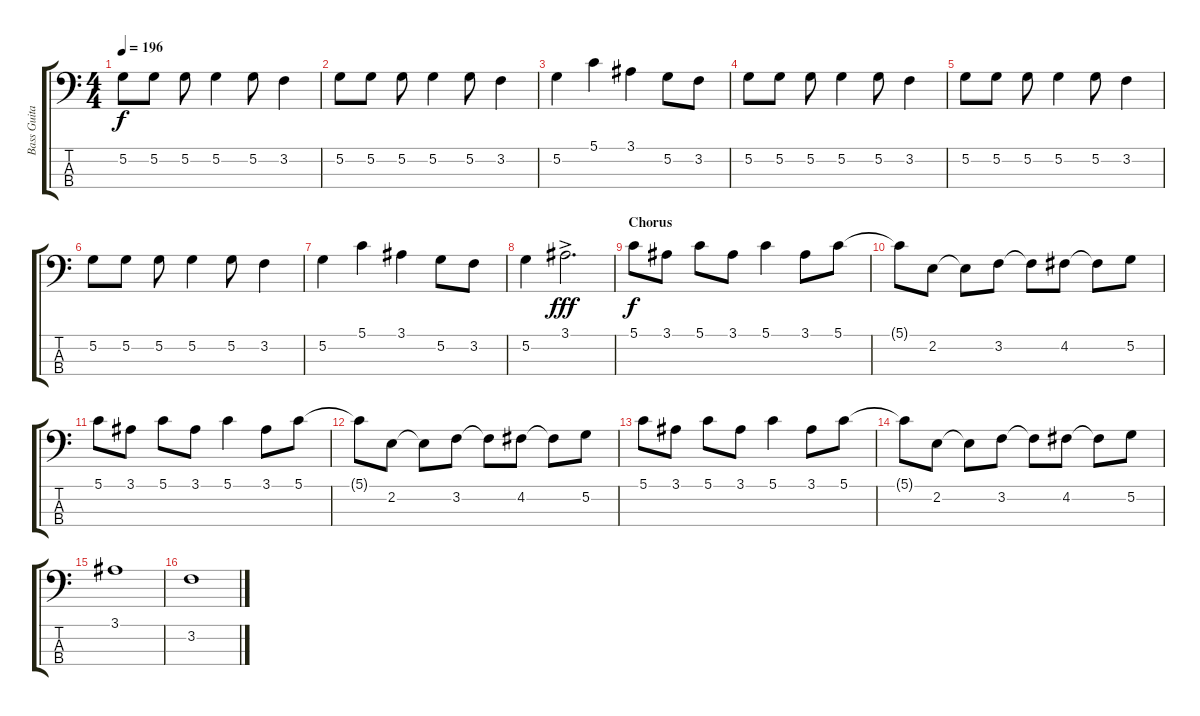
\track ("Bass Guitar (R. Glover)" "Bass Guita") {instrument electricbassfinger}
\staff {score tabs}
\tuning (G2 D2 A1 E1) {hide}
\ts (4 4)
\tempo 196
\clef f4
\ks c
5.2.8{dy f} 5.2.8 5.2.8 5.2.4 5.2.8 3.2.4 |
5.2.8 5.2.8 5.2.8 5.2.4 5.2.8 3.2.4 |
5.2.4 5.1.4 3.1.4 5.2.8 3.2.8 |
5.2.8 5.2.8 5.2.8 5.2.4 5.2.8 3.2.4 |
5.2.8 5.2.8 5.2.8 5.2.4 5.2.8 3.2.4 |
5.2.8 5.2.8 5.2.8 5.2.4 5.2.8 3.2.4 |
5.2.4 5.1.4 3.1.4 5.2.8 3.2.8 |
5.2.4 3.1{ac}.2{d dy fff} |
\section ("" "Chorus")
5.1.8{dy f} 3.1.8 5.1.8 3.1.8 5.1.4 3.1.8 5.1.8 |
5.1{t}.8 2.2.8 2.2{t}.8 3.2.8 3.2{t}.8 4.2.8 4.2{t}.8 5.2.8 |
5.1.8 3.1.8 5.1.8 3.1.8 5.1.4 3.1.8 5.1.8 |
5.1{t}.8 2.2.8 2.2{t}.8 3.2.8 3.2{t}.8 4.2.8 4.2{t}.8 5.2.8 |
5.1.8 3.1.8 5.1.8 3.1.8 5.1.4 3.1.8 5.1.8 |
5.1{t}.8 2.2.8 2.2{t}.8 3.2.8 3.2{t}.8 4.2.8 4.2{t}.8 5.2.8 |
3.1.1 |
3.2.1
